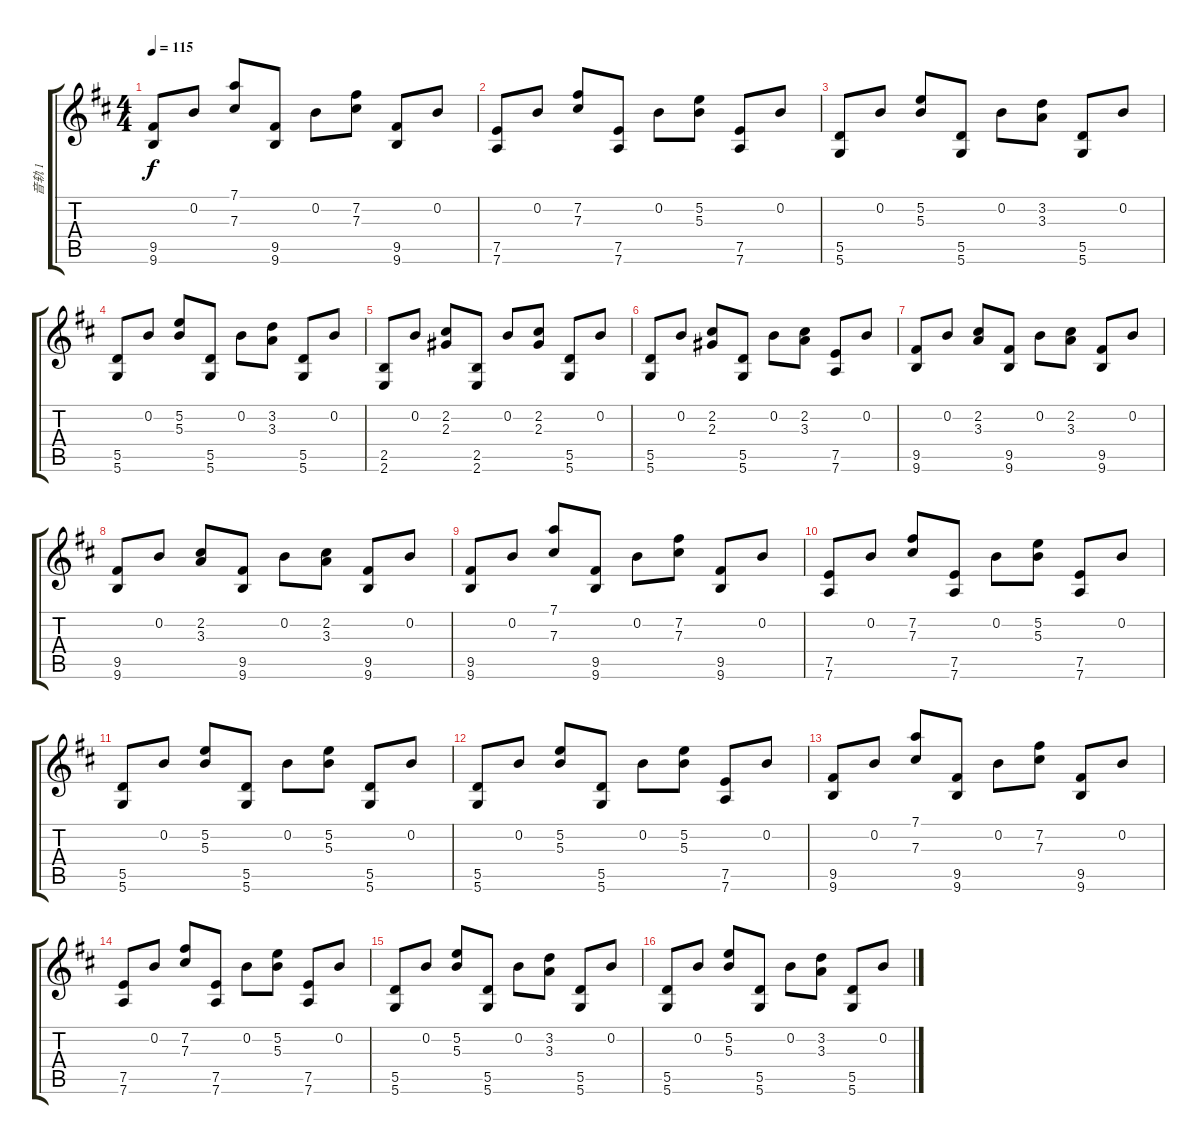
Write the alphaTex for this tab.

\track ("音轨 1" "音轨 1") {instrument acousticguitarsteel}
\staff {score tabs}
\tuning (D4 B3 Gb3 D3 A2 D2) {hide}
\ts (4 4)
\tempo 115
\clef g2
\ks d
(9.5 9.6).8{dy f} 0.2.8 (7.1 7.3).8 (9.5 9.6).8 0.2.8 (7.2 7.3).8 (9.5 9.6).8 0.2.8 |
(7.5 7.6).8 0.2.8 (7.2 7.3).8 (7.5 7.6).8 0.2.8 (5.2 5.3).8 (7.5 7.6).8 0.2.8 |
(5.5 5.6).8 0.2.8 (5.2 5.3).8 (5.5 5.6).8 0.2.8 (3.2 3.3).8 (5.5 5.6).8 0.2.8 |
(5.5 5.6).8 0.2.8 (5.2 5.3).8 (5.5 5.6).8 0.2.8 (3.2 3.3).8 (5.5 5.6).8 0.2.8 |
(2.5 2.6).8 0.2.8 (2.2 2.3).8 (2.5 2.6).8 0.2.8 (2.2 2.3).8 (5.5 5.6).8 0.2.8 |
(5.5 5.6).8 0.2.8 (2.2 2.3).8 (5.5 5.6).8 0.2.8 (2.2 3.3).8 (7.5 7.6).8 0.2.8 |
(9.5 9.6).8 0.2.8 (2.2 3.3).8 (9.5 9.6).8 0.2.8 (2.2 3.3).8 (9.5 9.6).8 0.2.8 |
(9.5 9.6).8 0.2.8 (2.2 3.3).8 (9.5 9.6).8 0.2.8 (2.2 3.3).8 (9.5 9.6).8 0.2.8 |
(9.5 9.6).8 0.2.8 (7.1 7.3).8 (9.5 9.6).8 0.2.8 (7.2 7.3).8 (9.5 9.6).8 0.2.8 |
(7.5 7.6).8 0.2.8 (7.2 7.3).8 (7.5 7.6).8 0.2.8 (5.2 5.3).8 (7.5 7.6).8 0.2.8 |
(5.5 5.6).8 0.2.8 (5.2 5.3).8 (5.5 5.6).8 0.2.8 (5.2 5.3).8 (5.5 5.6).8 0.2.8 |
(5.5 5.6).8 0.2.8 (5.2 5.3).8 (5.5 5.6).8 0.2.8 (5.2 5.3).8 (7.5 7.6).8 0.2.8 |
(9.5 9.6).8 0.2.8 (7.1 7.3).8 (9.5 9.6).8 0.2.8 (7.2 7.3).8 (9.5 9.6).8 0.2.8 |
(7.5 7.6).8 0.2.8 (7.2 7.3).8 (7.5 7.6).8 0.2.8 (5.2 5.3).8 (7.5 7.6).8 0.2.8 |
(5.5 5.6).8 0.2.8 (5.2 5.3).8 (5.5 5.6).8 0.2.8 (3.2 3.3).8 (5.5 5.6).8 0.2.8 |
(5.5 5.6).8 0.2.8 (5.2 5.3).8 (5.5 5.6).8 0.2.8 (3.2 3.3).8 (5.5 5.6).8 0.2.8
